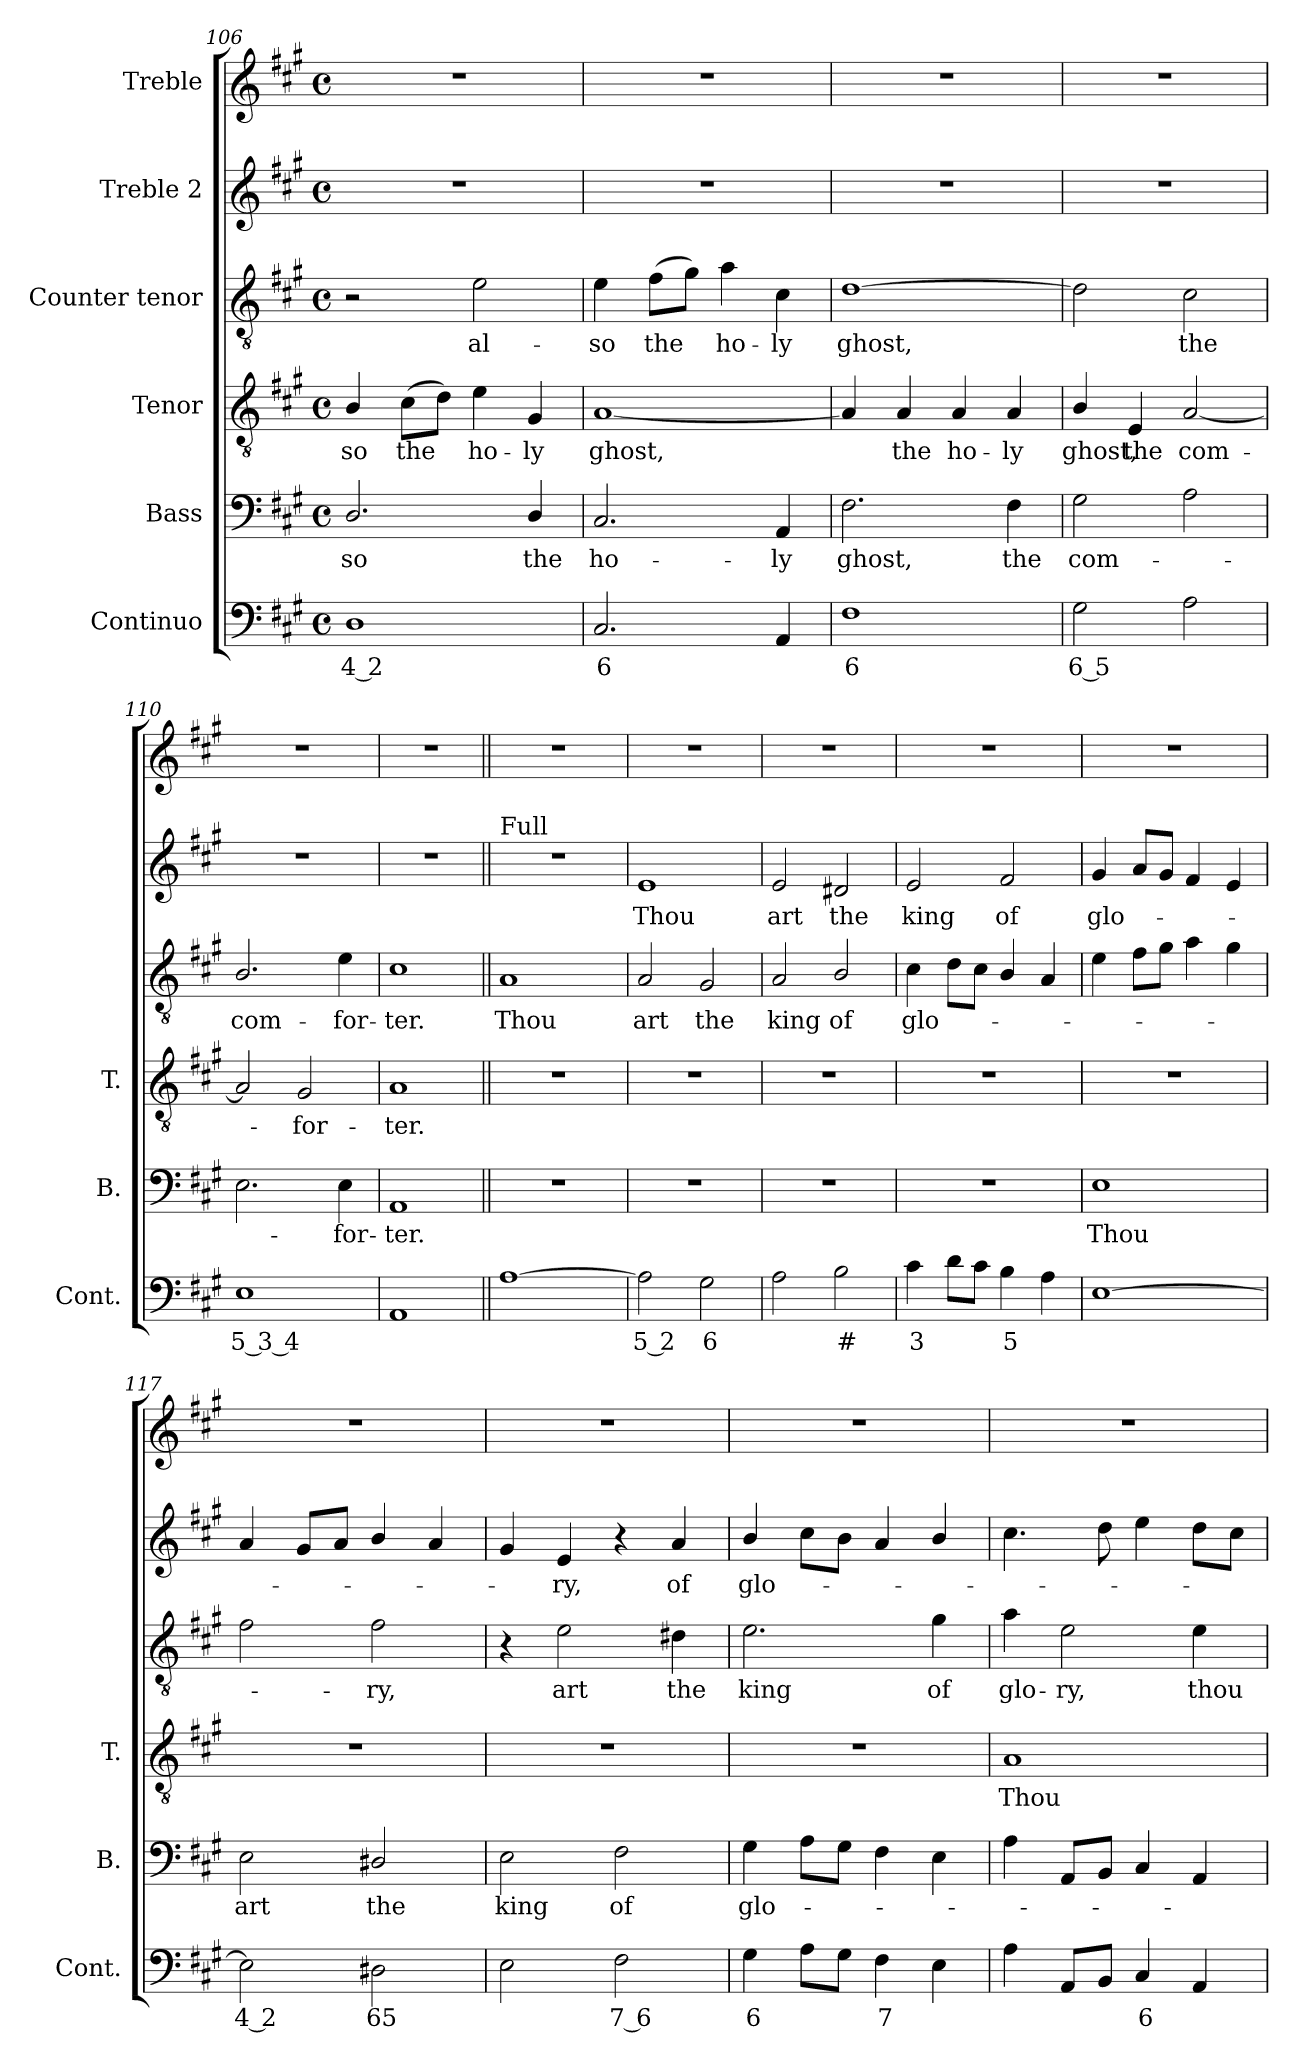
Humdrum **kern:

**kern	**text	**kern	**text	**kern	**text	**kern	**text	**kern	**text	**kern
*part6	*part6	*part5	*part5	*part4	*part4	*part3	*part3	*part2	*part2	*part1
*staff6	*staff6	*staff5	*staff5	*staff4	*staff4	*staff3	*staff3	*staff2	*staff2	*staff1
*I"Continuo	*	*I"Bass	*	*I"Tenor	*	*I"Counter tenor	*	*I"Treble 2	*	*I"Treble
*I'Cont.	*	*I'B.	*	*I'T.	*	*	*	*	*	*
*clefF4	*	*clefF4	*	*clefGv2	*	*clefGv2	*	*clefG2	*	*clefG2
*	*	*	*	*ITrd7c12	*	*ITrd7c12	*	*	*	*
*k[f#c#g#]	*	*k[f#c#g#]	*	*k[f#c#g#]	*	*k[f#c#g#]	*	*k[f#c#g#]	*	*k[f#c#g#]
*A:	*	*A:	*	*A:	*	*A:	*	*A:	*	*A:
*M4/4	*	*M4/4	*	*M4/4	*	*M4/4	*	*M4/4	*	*M4/4
*met(c)	*	*met(c)	*	*met(c)	*	*met(c)	*	*met(c)	*	*met(c)
=106	=106	=106	=106	=106	=106	=106	=106	=106	=106	=106
!	!LO:LY:b	!	!LO:LY:b	!	!LO:LY:b	!	!	!	!	!
1D	4 2	2.D/	-so	4BB/	-so	2r	.	1r	.	1r
!	!	!	!	!	!LO:LY:b	!	!	!	!	!
.	.	.	.	(>8C#\L	the	.	.	.	.	.
.	.	.	.	8D\J)	.	.	.	.	.	.
!	!	!	!	!	!LO:LY:b	!	!LO:LY:b	!	!	!
.	.	.	.	4E\	ho-	2E\	al-	.	.	.
!	!	!	!LO:LY:b	!	!LO:LY:b	!	!	!	!	!
.	.	4D/	the	4GG#/	-ly	.	.	.	.	.
=107	=107	=107	=107	=107	=107	=107	=107	=107	=107	=107
!	!LO:LY:b	!	!LO:LY:b	!	!LO:LY:b	!	!LO:LY:b	!	!	!
2.C#/	6	2.C#/	ho-	[1AA	ghost,	4E\	-so	1r	.	1r
!	!	!	!	!	!	!	!LO:LY:b	!	!	!
.	.	.	.	.	.	(>8F#\L	the	.	.	.
.	.	.	.	.	.	8G#\J)	.	.	.	.
!	!	!	!	!	!	!	!LO:LY:b	!	!	!
.	.	.	.	.	.	4A\	ho-	.	.	.
!	!	!	!LO:LY:b	!	!	!	!LO:LY:b	!	!	!
4AA/	.	4AA/	-ly	.	.	4C#\	-ly	.	.	.
=108	=108	=108	=108	=108	=108	=108	=108	=108	=108	=108
!	!LO:LY:b	!	!LO:LY:b	!	!	!	!LO:LY:b	!	!	!
1F#	6	2.F#\	ghost,	4AA/]	.	[1D	ghost,	1r	.	1r
!	!	!	!	!	!LO:LY:b	!	!	!	!	!
.	.	.	.	4AA/	the	.	.	.	.	.
!	!	!	!	!	!LO:LY:b	!	!	!	!	!
.	.	.	.	4AA/	ho-	.	.	.	.	.
!	!	!	!LO:LY:b	!	!LO:LY:b	!	!	!	!	!
.	.	4F#\	the	4AA/	-ly	.	.	.	.	.
=109	=109	=109	=109	=109	=109	=109	=109	=109	=109	=109
!	!LO:LY:b	!	!LO:LY:b	!	!LO:LY:b	!	!	!	!	!
2G#\	6 5	2G#\	com-	4BB/	ghost,	2D\]	.	1r	.	1r
!	!	!	!	!	!LO:LY:b	!	!	!	!	!
.	.	.	.	4EE/	the	.	.	.	.	.
!	!	!	!	!	!LO:LY:b	!	!LO:LY:b	!	!	!
2A\	.	2A\	.	[2AA/	com-	2C#\	the	.	.	.
=110	=110	=110	=110	=110	=110	=110	=110	=110	=110	=110
!	!LO:LY:b	!	!	!	!	!	!LO:LY:b	!	!	!
1E	5 3 4	2.E\	.	2AA/]	.	2.BB/	com-	1r	.	1r
!	!	!	!	!	!LO:LY:b	!	!	!	!	!
.	.	.	.	2GG#/	-for-	.	.	.	.	.
!	!	!	!LO:LY:b	!	!	!	!LO:LY:b	!	!	!
.	.	4E\	-for-	.	.	4E\	-for-	.	.	.
=111	=111	=111	=111	=111	=111	=111	=111	=111	=111	=111
!	!	!	!LO:LY:b	!	!LO:LY:b	!	!LO:LY:b	!	!	!
1AA	.	1AA	-ter.	1AA	-ter.	1C#	-ter.	1r	.	1r
!!LO:LB:g=z
=112||	=112||	=112||	=112||	=112||	=112||	=112||	=112||	=112||	=112||	=112||
!	!	!	!	!	!	!	!	!LO:TX:a:t=Full	!	!
!	!	!	!	!	!	!	!LO:LY:b	!	!	!
[1A	.	1r	.	1r	.	1AA	Thou	1r	.	1r
=113	=113	=113	=113	=113	=113	=113	=113	=113	=113	=113
!	!LO:LY:b	!	!	!	!	!	!LO:LY:b	!	!LO:LY:b	!
2A\]	5 2	1r	.	1r	.	2AA/	art	1e	Thou	1r
!	!LO:LY:b	!	!	!	!	!	!LO:LY:b	!	!	!
2G#\	6	.	.	.	.	2GG#/	the	.	.	.
=114	=114	=114	=114	=114	=114	=114	=114	=114	=114	=114
!	!	!	!	!	!	!	!LO:LY:b	!	!LO:LY:b	!
2A\	.	1r	.	1r	.	2AA/	king	2e/	art	1r
!	!LO:LY:b	!	!	!	!	!	!LO:LY:b	!	!LO:LY:b	!
2B\	#	.	.	.	.	2BB/	of	2d#X/	the	.
=115	=115	=115	=115	=115	=115	=115	=115	=115	=115	=115
!	!LO:LY:b	!	!	!	!	!	!LO:LY:b	!	!LO:LY:b	!
4c#\	3	1r	.	1r	.	4C#\	glo-	2e/	king	1r
8d\L	.	.	.	.	.	8D\L	.	.	.	.
8c#\J	.	.	.	.	.	8C#\J	.	.	.	.
!	!LO:LY:b	!	!	!	!	!	!	!	!LO:LY:b	!
4B\	5	.	.	.	.	4BB/	.	2f#/	of	.
4A\	.	.	.	.	.	4AA/	.	.	.	.
=116	=116	=116	=116	=116	=116	=116	=116	=116	=116	=116
!	!	!	!LO:LY:b	!	!	!	!	!	!LO:LY:b	!
[1E	.	1E	Thou	1r	.	4E\	.	4g#/	glo-	1r
.	.	.	.	.	.	8F#\L	.	8a/L	.	.
.	.	.	.	.	.	8G#\J	.	8g#/J	.	.
.	.	.	.	.	.	4A\	.	4f#/	.	.
.	.	.	.	.	.	4G#\	.	4e/	.	.
=117	=117	=117	=117	=117	=117	=117	=117	=117	=117	=117
!	!LO:LY:b	!	!LO:LY:b	!	!	!	!	!	!	!
2E\]	4 2	2E\	art	1r	.	2F#\	.	4a/	.	1r
.	.	.	.	.	.	.	.	8g#/L	.	.
.	.	.	.	.	.	.	.	8a/J	.	.
!	!LO:LY:b	!	!LO:LY:b	!	!	!	!LO:LY:b	!	!	!
2D#X\	65	2D#X/	the	.	.	2F#\	-ry,	4b/	.	.
.	.	.	.	.	.	.	.	4a/	.	.
=118	=118	=118	=118	=118	=118	=118	=118	=118	=118	=118
!	!	!	!LO:LY:b	!	!	!	!	!	!	!
2E\	.	2E\	king	1r	.	4r	.	4g#/	.	1r
!	!	!	!	!	!	!	!LO:LY:b	!	!LO:LY:b	!
.	.	.	.	.	.	2E\	art	4e/	-ry,	.
!	!LO:LY:b	!	!LO:LY:b	!	!	!	!	!	!	!
2F#\	7 6	2F#\	of	.	.	.	.	4r	.	.
!	!	!	!	!	!	!	!LO:LY:b	!	!LO:LY:b	!
.	.	.	.	.	.	4D#X\	the	4a/	of	.
!!LO:PB:g=z
=119	=119	=119	=119	=119	=119	=119	=119	=119	=119	=119
!	!LO:LY:b	!	!LO:LY:b	!	!	!	!LO:LY:b	!	!LO:LY:b	!
4G#\	6	4G#\	glo-	1r	.	2.E\	king	4b/	glo-	1r
8A\L	.	8A\L	.	.	.	.	.	8cc#\L	.	.
8G#\J	.	8G#\J	.	.	.	.	.	8b\J	.	.
!	!LO:LY:b	!	!	!	!	!	!	!	!	!
4F#\	7	4F#\	.	.	.	.	.	4a/	.	.
!	!	!	!	!	!	!	!LO:LY:b	!	!	!
4E\	.	4E\	.	.	.	4G#\	of	4b/	.	.
=120	=120	=120	=120	=120	=120	=120	=120	=120	=120	=120
!	!	!	!	!	!LO:LY:b	!	!LO:LY:b	!	!	!
4A\	.	4A\	.	1AA	Thou	4A\	glo-	4.cc#\	.	1r
!	!	!	!	!	!	!	!LO:LY:b	!	!	!
8AA/L	.	8AA/L	.	.	.	2E\	-ry,	.	.	.
8BB/J	.	8BB/J	.	.	.	.	.	8dd\	.	.
!	!LO:LY:b	!	!	!	!	!	!	!	!	!
4C#/	6	4C#/	.	.	.	.	.	4ee\	.	.
!	!	!	!	!	!	!	!LO:LY:b	!	!	!
4AA/	.	4AA/	.	.	.	4E\	thou	8dd\L	.	.
.	.	.	.	.	.	.	.	8cc#\J	.	.
=	=	=	=	=	=	=	=	=	=	=
*-	*-	*-	*-	*-	*-	*-	*-	*-	*-	*-
